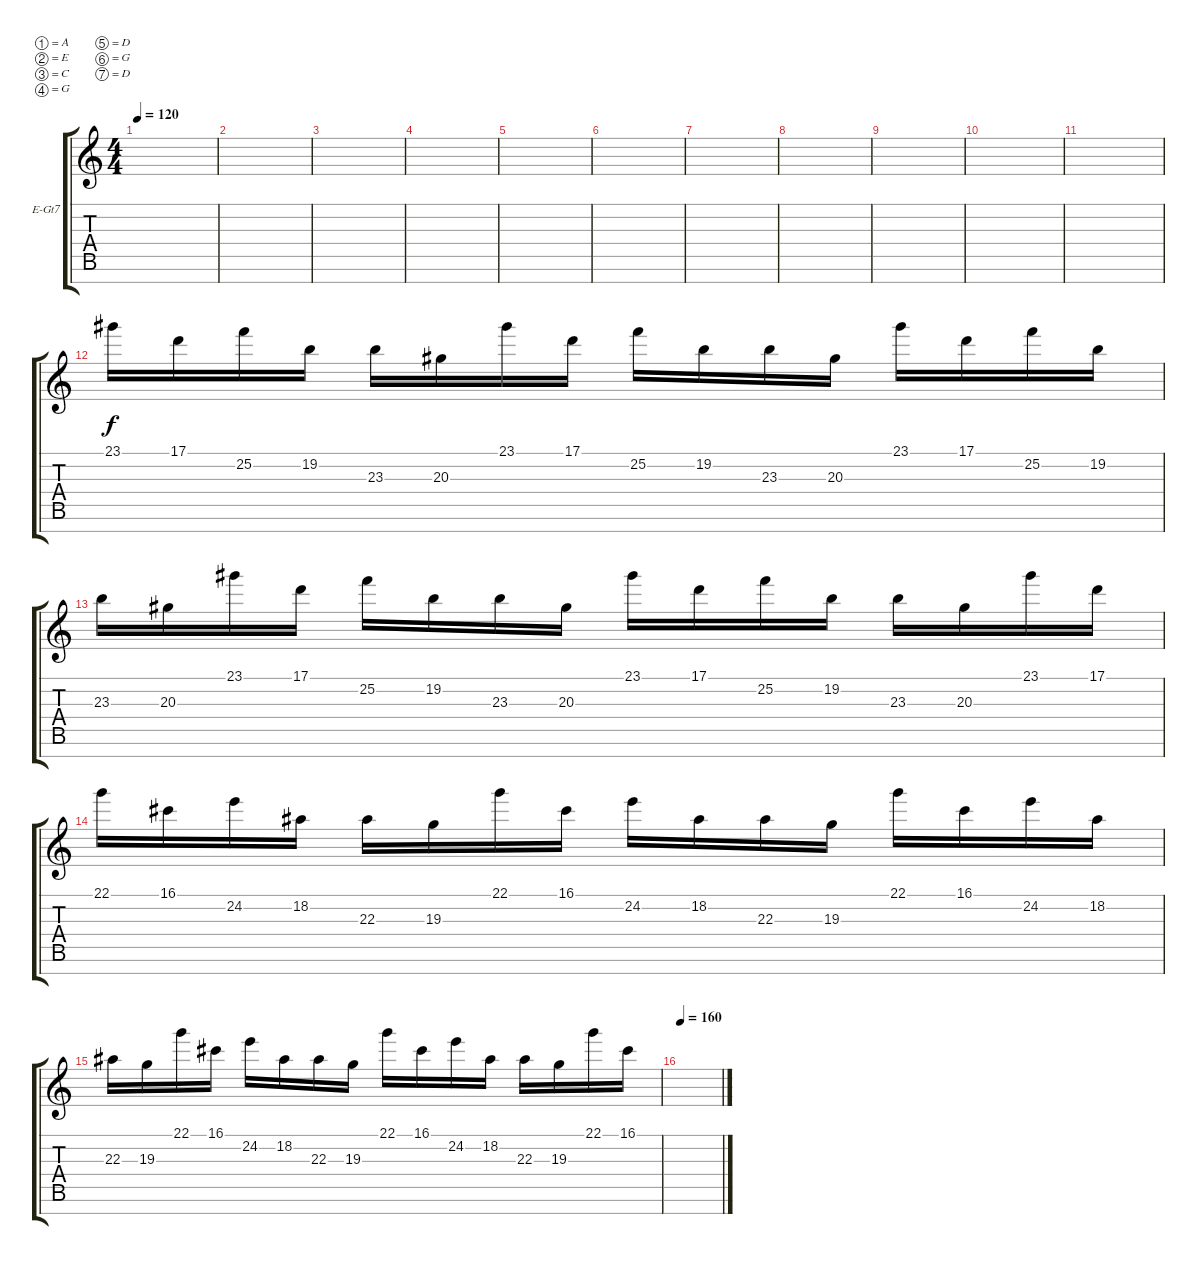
\defaultSystemsLayout 4
\bracketExtendMode groupsimilarinstruments
\firstSystemTrackNameOrientation horizontal
\otherSystemsTrackNameOrientation horizontal
\track ("Electric Guitar" "E-Gt7") {instrument distortionguitar}
\staff {score tabs}
\tuning (A3 E3 C3 G2 D2 G1 D1)
\ts (4 4)
\tempo 120
\clef g2
\scale
0.333333
\ks c
|
\scale
0.333333 |
\scale
0.333333 |
\scale
0.333333 |
\scale
0.333333 |
\scale
0.333333 |
\scale
0.333333 |
\scale
0.333333 |
\scale
0.333333 |
\scale
0.333333 |
\scale
0.333333 |
\scale
0.333333 23.1.16 17.1.16 25.2.16 19.2.16 23.3.16 20.3.16 23.1.16 17.1.16 25.2.16 19.2.16 23.3.16 20.3.16 23.1.16 17.1.16 25.2.16 19.2.16 |
\scale
0.333333 23.3.16 20.3.16 23.1.16 17.1.16 25.2.16 19.2.16 23.3.16 20.3.16 23.1.16 17.1.16 25.2.16 19.2.16 23.3.16 20.3.16 23.1.16 17.1.16 |
\scale
0.333333 22.1.16 16.1.16 24.2.16 18.2.16 22.3.16 19.3.16 22.1.16 16.1.16 24.2.16 18.2.16 22.3.16 19.3.16 22.1.16 16.1.16 24.2.16 18.2.16 |
\scale
0.333333 22.3.16 19.3.16 22.1.16 16.1.16 24.2.16 18.2.16 22.3.16 19.3.16 22.1.16 16.1.16 24.2.16 18.2.16 22.3.16 19.3.16 22.1.16 16.1.16 |
\tempo 160
\scale
0.333333
